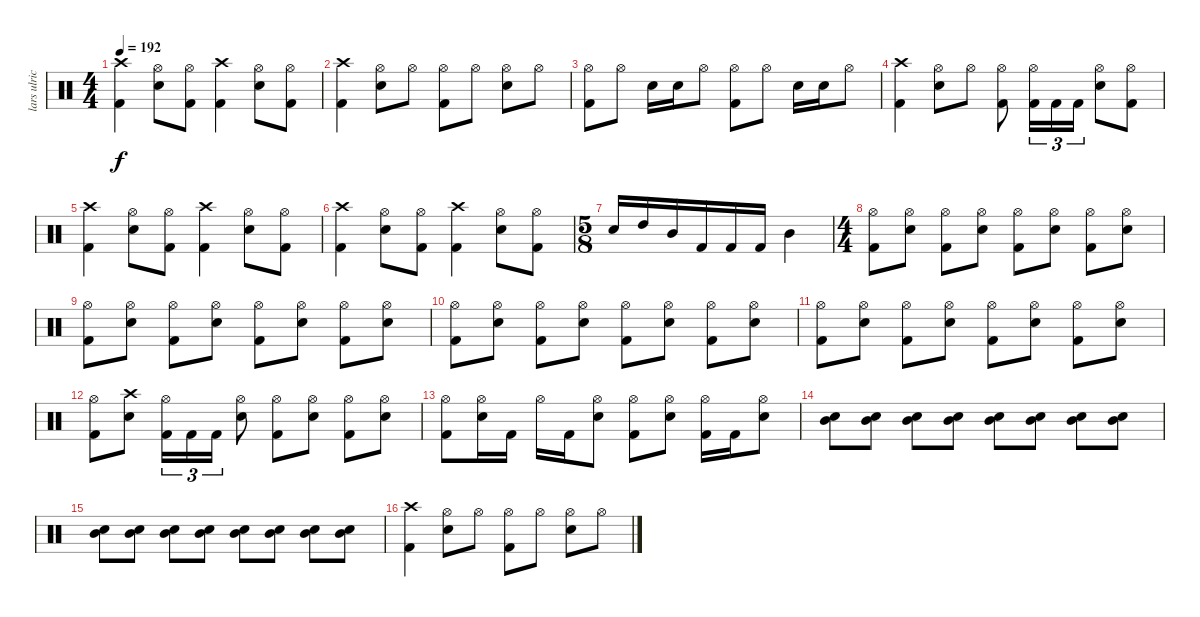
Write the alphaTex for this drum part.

\track ("lars ulrich" "lars ulric") {instrument percussion}
\staff {score}
\articulation defaults
\ts (4 4)
\tempo 192
\clef neutral
\ks c
("Crash high (hit)" "Kick (hit) 2").4{dy f} ("Hi-Hat (open)" "Electric Snare (hit)").8 ("Hi-Hat (open)" "Kick (hit) 2").8 ("Crash high (hit)" "Kick (hit) 2").4 ("Hi-Hat (open)" "Electric Snare (hit)").8 ("Hi-Hat (open)" "Kick (hit) 2").8 |
("Crash high (hit)" "Kick (hit) 2").4 ("Hi-Hat (open)" "Electric Snare (hit)").8 "Hi-Hat (open)".8 ("Hi-Hat (open)" "Kick (hit) 2").8 "Hi-Hat (open)".8 ("Hi-Hat (open)" "Electric Snare (hit)").8 "Hi-Hat (open)".8 |
("Hi-Hat (open)" "Kick (hit) 2").8 "Hi-Hat (open)".8 "Electric Snare (hit)".16 "Electric Snare (hit)".16 "Hi-Hat (open)".8 ("Hi-Hat (open)" "Kick (hit) 2").8 "Hi-Hat (open)".8 "Electric Snare (hit)".16 "Electric Snare (hit)".16 "Hi-Hat (open)".8 |
("Crash high (hit)" "Kick (hit) 2").4 ("Hi-Hat (open)" "Electric Snare (hit)").8 "Hi-Hat (open)".8 ("Hi-Hat (open)" "Kick (hit) 2").8 ("Hi-Hat (open)" "Kick (hit) 2").16{tu (3 2)} "Kick (hit) 2".16{tu (3 2)} "Kick (hit) 2".16{tu (3 2)} ("Hi-Hat (open)" "Electric Snare (hit)").8 ("Hi-Hat (open)" "Kick (hit) 2").8 |
("Crash high (hit)" "Kick (hit) 2").4 ("Hi-Hat (open)" "Electric Snare (hit)").8 ("Hi-Hat (open)" "Kick (hit) 2").8 ("Crash high (hit)" "Kick (hit) 2").4 ("Hi-Hat (open)" "Electric Snare (hit)").8 ("Hi-Hat (open)" "Kick (hit) 2").8 |
("Crash high (hit)" "Kick (hit) 2").4 ("Hi-Hat (open)" "Electric Snare (hit)").8 ("Hi-Hat (open)" "Kick (hit) 2").8 ("Crash high (hit)" "Kick (hit) 2").4 ("Hi-Hat (open)" "Electric Snare (hit)").8 ("Hi-Hat (open)" "Kick (hit) 2").8 |
\ts (5 8)
"Electric Snare (hit)".16 "High Tom (hit)".16 "Mid Tom (hit)".16 "Kick (hit) 2".16 "Kick (hit) 2".16 "Kick (hit) 2".16 "Mid Tom (hit)".4 |
\ts (4 4)
("Hi-Hat (open)" "Kick (hit) 2").8 ("Hi-Hat (open)" "Electric Snare (hit)").8 ("Hi-Hat (open)" "Kick (hit) 2").8 ("Hi-Hat (open)" "Electric Snare (hit)").8 ("Hi-Hat (open)" "Kick (hit) 2").8 ("Hi-Hat (open)" "Electric Snare (hit)").8 ("Hi-Hat (open)" "Kick (hit) 2").8 ("Hi-Hat (open)" "Electric Snare (hit)").8 |
("Hi-Hat (open)" "Kick (hit) 2").8 ("Hi-Hat (open)" "Electric Snare (hit)").8 ("Hi-Hat (open)" "Kick (hit) 2").8 ("Hi-Hat (open)" "Electric Snare (hit)").8 ("Hi-Hat (open)" "Kick (hit) 2").8 ("Hi-Hat (open)" "Electric Snare (hit)").8 ("Hi-Hat (open)" "Kick (hit) 2").8 ("Hi-Hat (open)" "Electric Snare (hit)").8 |
("Hi-Hat (open)" "Kick (hit) 2").8 ("Hi-Hat (open)" "Electric Snare (hit)").8 ("Hi-Hat (open)" "Kick (hit) 2").8 ("Hi-Hat (open)" "Electric Snare (hit)").8 ("Hi-Hat (open)" "Kick (hit) 2").8 ("Hi-Hat (open)" "Electric Snare (hit)").8 ("Hi-Hat (open)" "Kick (hit) 2").8 ("Hi-Hat (open)" "Electric Snare (hit)").8 |
("Hi-Hat (open)" "Kick (hit) 2").8 ("Hi-Hat (open)" "Electric Snare (hit)").8 ("Hi-Hat (open)" "Kick (hit) 2").8 ("Hi-Hat (open)" "Electric Snare (hit)").8 ("Hi-Hat (open)" "Kick (hit) 2").8 ("Hi-Hat (open)" "Electric Snare (hit)").8 ("Hi-Hat (open)" "Kick (hit) 2").8 ("Hi-Hat (open)" "Electric Snare (hit)").8 |
("Hi-Hat (open)" "Kick (hit) 2").8 ("Crash high (hit)" "Electric Snare (hit)").8 ("Hi-Hat (open)" "Kick (hit) 2").16{tu (3 2)} "Kick (hit) 2".16{tu (3 2)} "Kick (hit) 2".16{tu (3 2)} ("Hi-Hat (open)" "Electric Snare (hit)").8 ("Hi-Hat (open)" "Kick (hit) 2").8 ("Hi-Hat (open)" "Electric Snare (hit)").8 ("Hi-Hat (open)" "Kick (hit) 2").8 ("Hi-Hat (open)" "Electric Snare (hit)").8 |
("Hi-Hat (open)" "Kick (hit) 2").8 ("Hi-Hat (open)" "Electric Snare (hit)").16 "Kick (hit) 2".16 "Hi-Hat (open)".16 "Kick (hit) 2".16 ("Hi-Hat (open)" "Electric Snare (hit)").8 ("Hi-Hat (open)" "Kick (hit) 2").8 ("Hi-Hat (open)" "Electric Snare (hit)").8 ("Hi-Hat (open)" "Kick (hit) 2").16 "Kick (hit) 2".16 ("Hi-Hat (open)" "Electric Snare (hit)").8 |
("Electric Snare (hit)" "Mid Tom (hit)").8 ("Electric Snare (hit)" "Mid Tom (hit)").8 ("Electric Snare (hit)" "Mid Tom (hit)").8 ("Electric Snare (hit)" "Mid Tom (hit)").8 ("Electric Snare (hit)" "Mid Tom (hit)").8 ("Electric Snare (hit)" "Mid Tom (hit)").8 ("Electric Snare (hit)" "Mid Tom (hit)").8 ("Electric Snare (hit)" "Mid Tom (hit)").8 |
("Electric Snare (hit)" "Mid Tom (hit)").8 ("Electric Snare (hit)" "Mid Tom (hit)").8 ("Electric Snare (hit)" "Mid Tom (hit)").8 ("Electric Snare (hit)" "Mid Tom (hit)").8 ("Electric Snare (hit)" "Mid Tom (hit)").8 ("Electric Snare (hit)" "Mid Tom (hit)").8 ("Electric Snare (hit)" "Mid Tom (hit)").8 ("Electric Snare (hit)" "Mid Tom (hit)").8 |
("Crash high (hit)" "Kick (hit) 2").4 ("Hi-Hat (open)" "Electric Snare (hit)").8 "Hi-Hat (open)".8 ("Hi-Hat (open)" "Kick (hit) 2").8 "Hi-Hat (open)".8 ("Hi-Hat (open)" "Electric Snare (hit)").8 "Hi-Hat (open)".8
